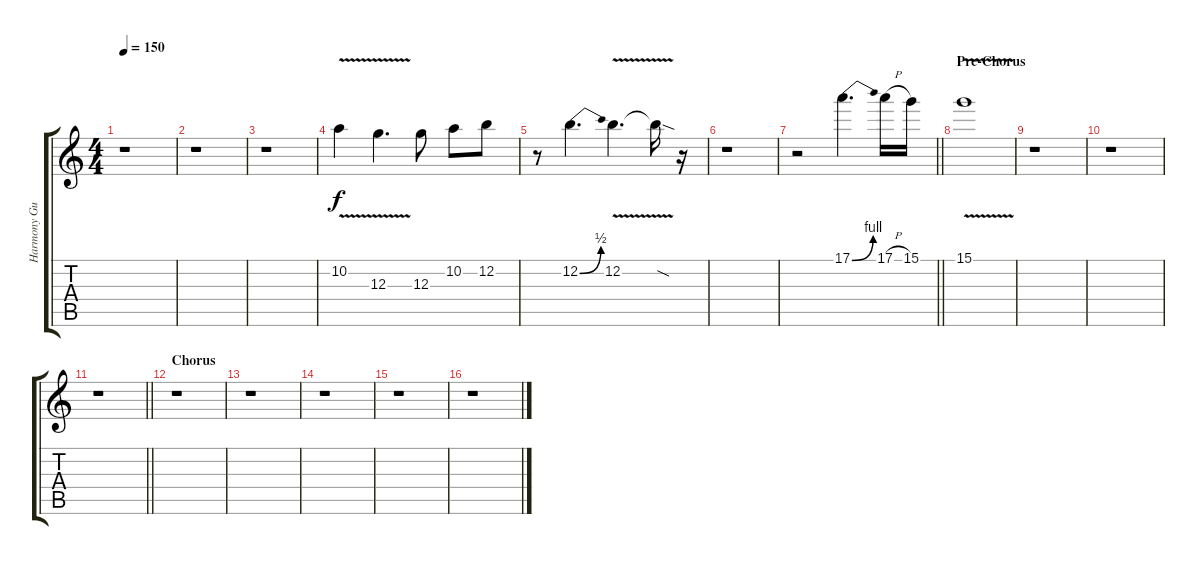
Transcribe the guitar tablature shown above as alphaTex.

\track ("Harmony Guitar" "Harmony Gu") {instrument overdrivenguitar}
\staff {score tabs}
\tuning (E4 B3 G3 D3 A2 E2) {hide}
\ts (4 4)
\tempo 150
\clef g2
\ks c
r.1{dy mp} |
r.1 |
r.1 |
10.2{v}.4{dy f} 12.3{v}.4{d} 12.3.8 10.2.8 12.2.8 |
r.8 12.2{be (bend 0 0 60 2)}.4{d} 12.2{v}.4{d} 12.2{sod t}.16 r.16 |
r.1 |
\barLineRight lightlight
r.2 17.1{be (bend 0 0 60 4)}.4{d} 17.1{h}.16 15.1.16 |
\section ("" "Pre-Chorus")
15.1{v}.1 |
r.1 |
r.1 |
\barLineRight lightlight
r.1 |
\section ("" "Chorus")
r.1 |
r.1 |
r.1 |
r.1 |
r.1
